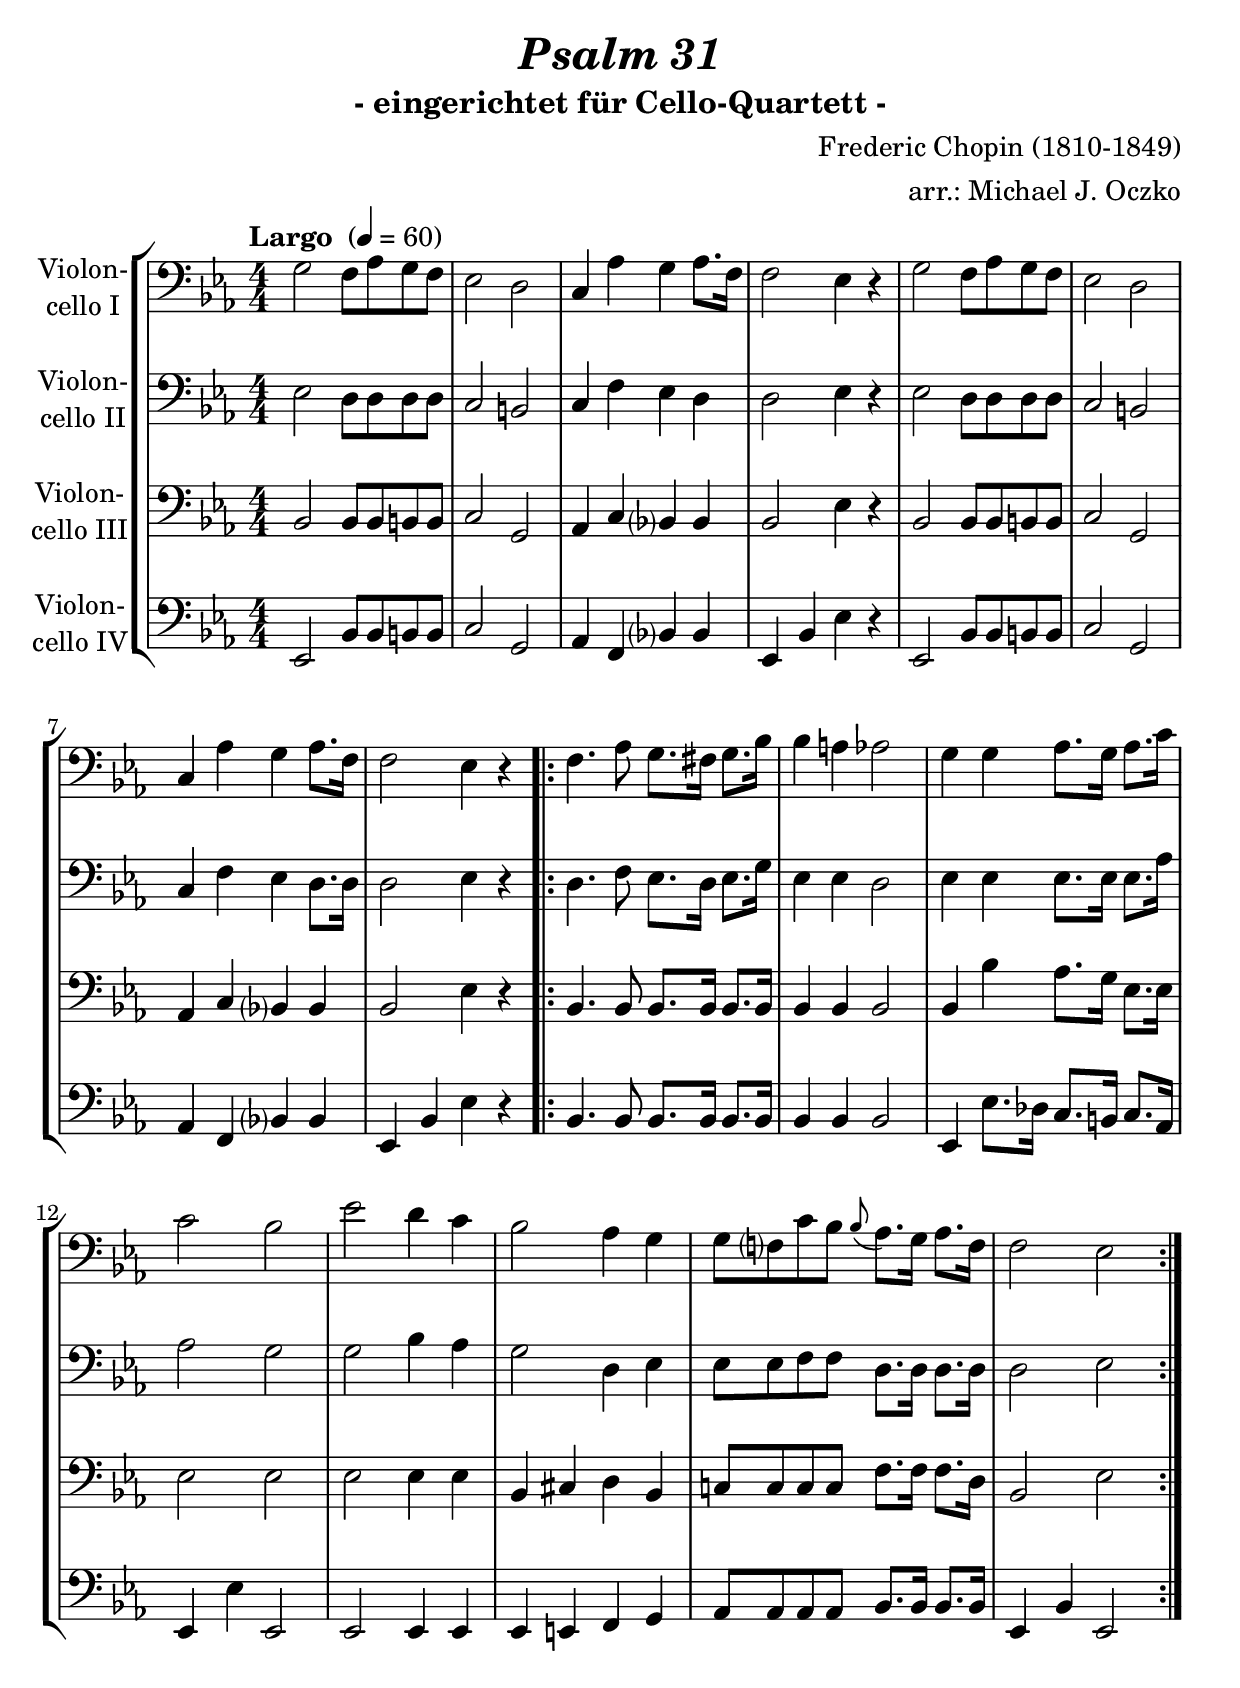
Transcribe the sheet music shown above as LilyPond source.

\version "2.14.2"
\include "deutsch.ly"

#(set-global-staff-size 24)

\header {
  title    = \markup \bold \italic "Psalm 31"
  subtitle = "- eingerichtet für Cello-Quartett -"
  composer = "Frederic Chopin (1810-1849)"
  arranger = "arr.: Michael J. Oczko"
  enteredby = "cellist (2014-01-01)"
}

voiceconsts = {
 \key g \major
 \clef "bass"
 \time 4/4
 \numericTimeSignature
 \compressFullBarRests
 \tempo "Largo " 4=60
}

mihi = "clarinet"
milo = "bassoon"

va = \relative c' {
  \voiceconsts

  h2 a8 c h a
  g2 fis
  e4 c' h c8. a16
  a2 g4 r

  h2 a8 c h a
  g2 fis
  e4 c' h c8. a16
  a2 g4 r

  \repeat volta 2 {
    a4. c8 h8. ais16 h8. d16
    d4 cis c2
    h4 h c8. h16 c8. e16
    e2 d
    g fis4 e

    d2 c4 h
    h8 a? e' d \appoggiatura d c8. h16 c8. a16
    a2 g
  }
}

vb = \relative c' {
  \voiceconsts

  g2 fis8 fis fis fis
  e2 dis
  e4 a g fis
  fis2 g4 r

  g2 fis8 fis fis fis
  e2 dis
  e4 a g fis8. fis16
  fis2 g4 r
 
  \repeat volta 2 {
    fis4. a8 g8. fis16 g8. h16
    g4 g fis2
    g4 g g8. g16 g8. c16
    c2 h
    h d4 c

    h2 fis4 g
    g8 g a a fis8. fis16 fis8. fis16
    fis2 g
  }
}

vc = \relative c {
  \voiceconsts

  d2 d8 d dis dis
  e2 h
  c4 e d? d
  d2 g4 r

  d2 d8 d dis dis
  e2 h
  c4 e d? d
  d2 g4 r

  \repeat volta 2 {
    d4. d8 d8. d16 d8. d16
    d4 d d2
    d4 d' c8. h16 g8. g16
    g2 g
    g g4 g

    d eis fis d
    e!8 e e e a8. a16 a8. fis16
    d2 g
  }
}

vd = \relative c {
  \voiceconsts

  g2 d'8 d dis dis
  e2 h
  c4 a d? d
  g, d' g r

  g,2 d'8 d dis dis
  e2 h
  c4 a d? d
  g, d' g r

  \repeat volta 2 {
    d4. d8 d8. d16 d8. d16
    d4 d d2
    g,4 g'8. f16 e8. dis16 e8. c16
    g4 g' g,2
    g g4 g

    g gis a h
    c8 c c c d8. d16 d8. d16
    g,4 d' g,2
  }
}


music = \new StaffGroup <<
      \new Staff {
	\set Staff.midiInstrument = \mihi
	\set Staff.instrumentName = \markup \center-column { "Violon-" "cello I" }
	\transpose g es { \va }
      }

      \new Staff {
	\set Staff.midiInstrument = \milo
	\set Staff.instrumentName = \markup \center-column { "Violon-" "cello II" }
	\transpose g es { \vb }
      }

      \new Staff {
	\set Staff.midiInstrument = \milo
	\set Staff.instrumentName = \markup \center-column { "Violon-" "cello III" }
	\transpose g es { \vc }
      }

      \new Staff {
	\set Staff.midiInstrument = \milo
	\set Staff.instrumentName = \markup \center-column { "Violon-" "cello IV" }
	\transpose g es { \vd }
      }
>>

\book {
  \score {
    \music
    \layout {}
  }

  \score {
    \unfoldRepeats \music

    \midi {
      \context {
        \Score
      }
    }
  }
}
